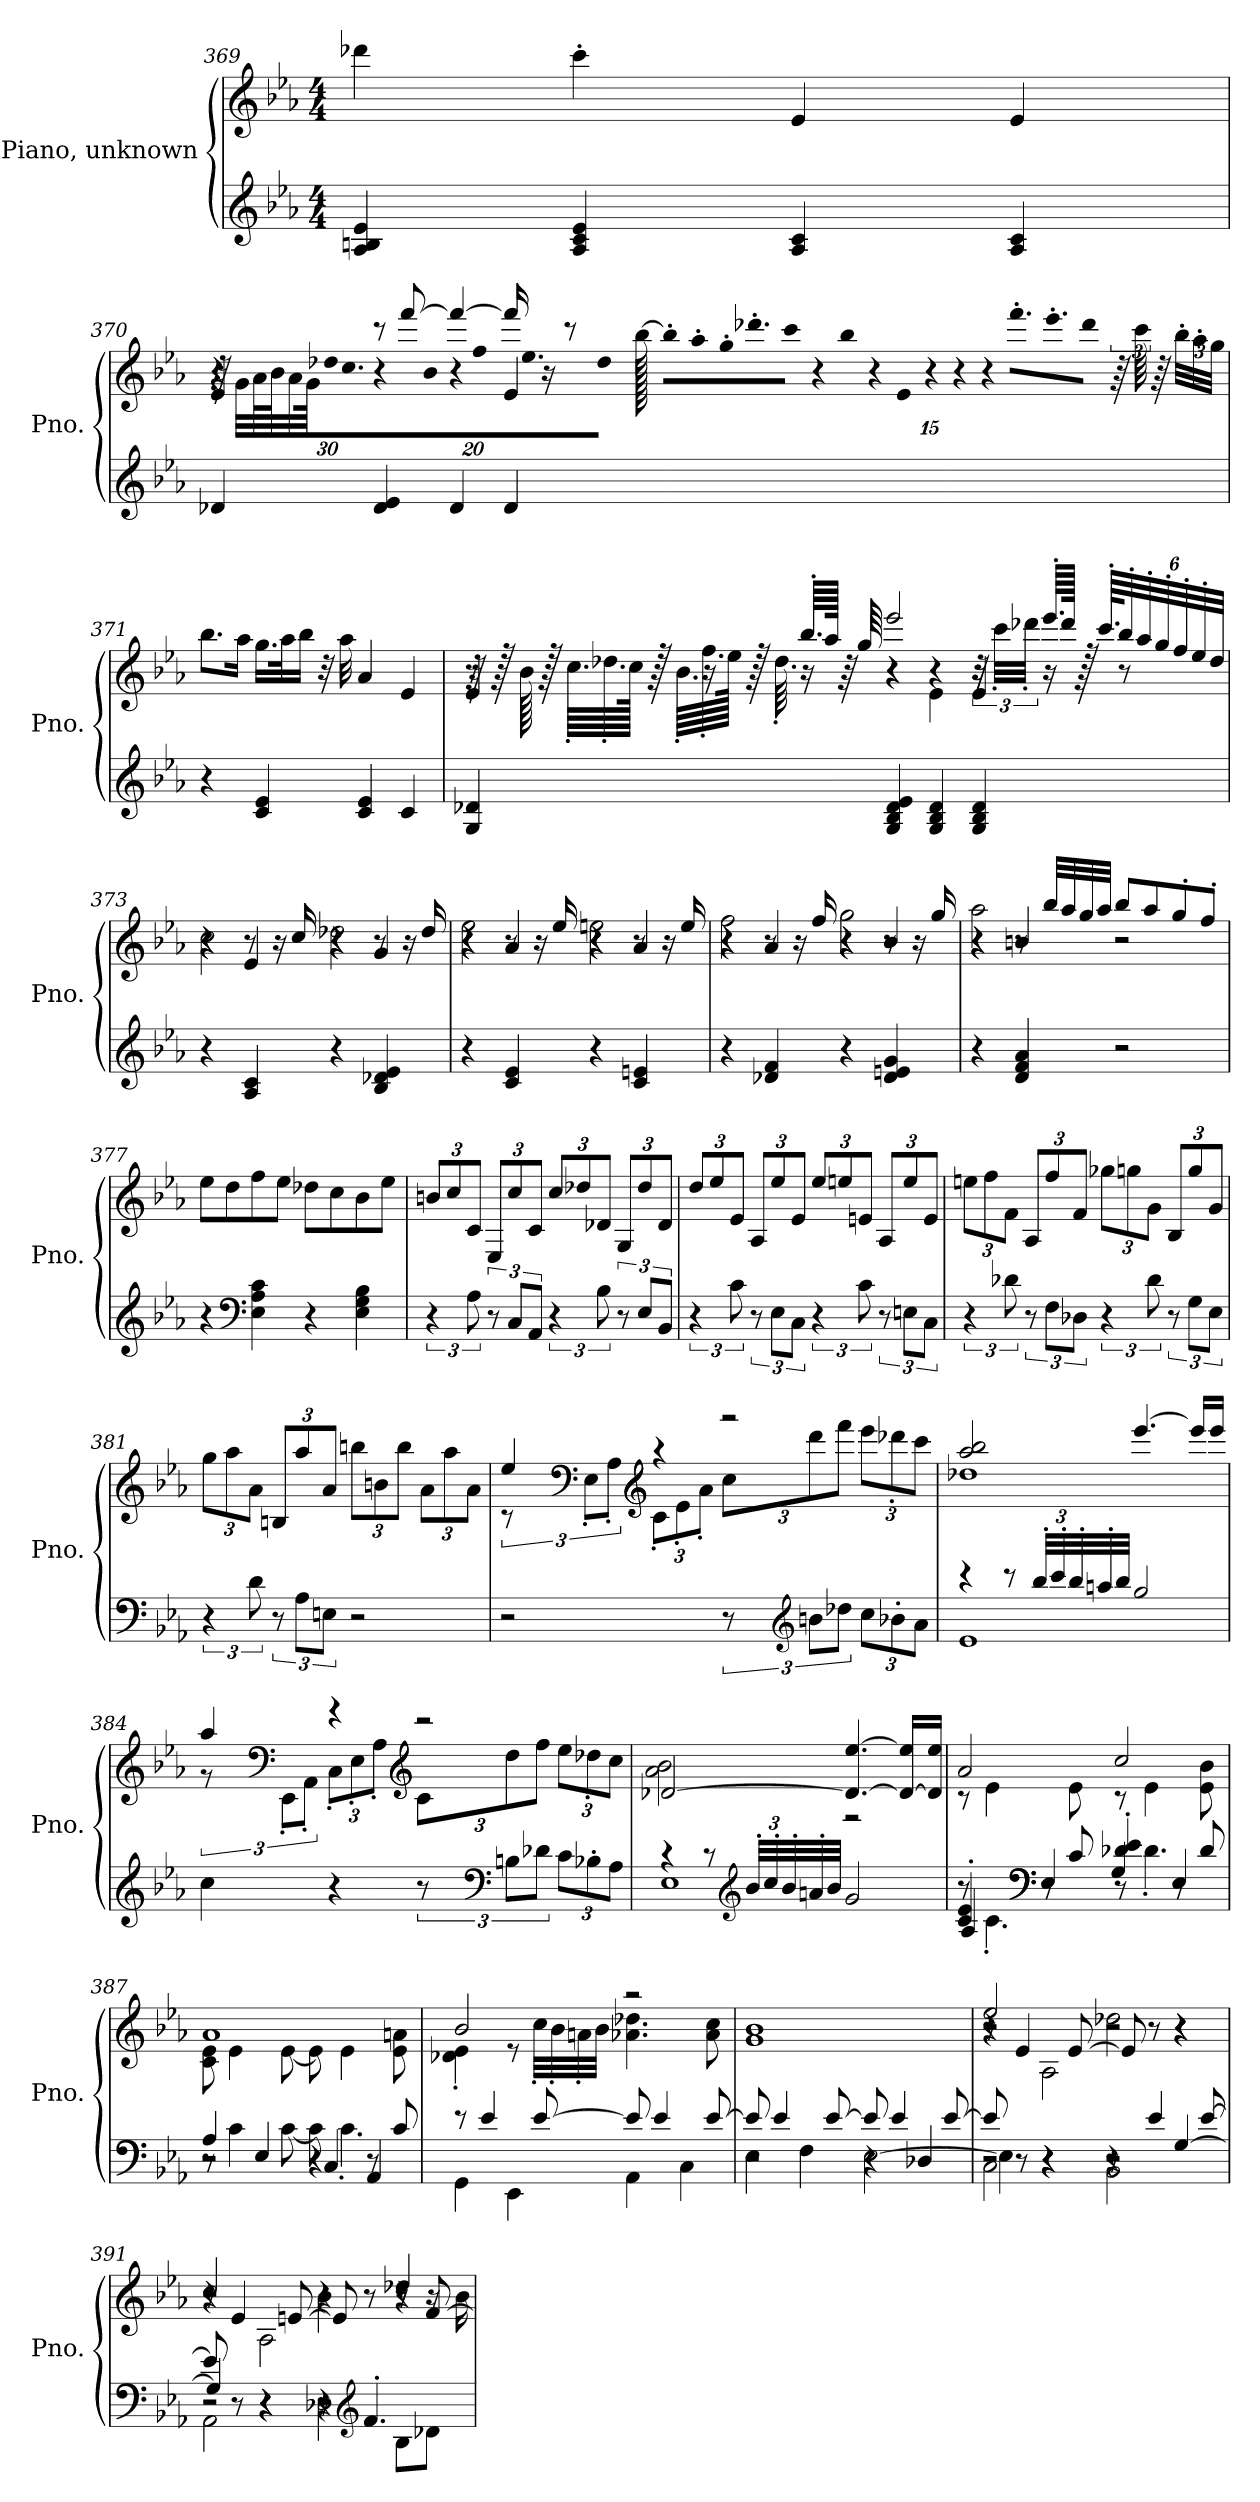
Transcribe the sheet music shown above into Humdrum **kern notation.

**kern	**kern
*part1	*part1
*staff2	*staff1
*I"Piano, unknown	*
*I'Pno.	*
*clefG2	*clefG2
*k[b-e-a-]	*k[b-e-a-]
*M4/4	*M4/4
=369	=369
4A-/ 4Bn/ 4e-/	4ddd-X\
4A-/ 4c/ 4e-/	4ccc'\
4A-/ 4c/	4e-/
4A-/ 4c/	4e-/
!!LO:PB:g=z
=370	=370
*	*^
*	*	*^
4d-X/	4r	64r	4e-/
.	.	32g\LLL	.
.	.	64a-\L	.
.	.	64b-\J	.
.	.	32a-\	.
.	.	64g\L	.
*	*	*Xbrackettup	*
!	!	!LO:N:vis=64	!
.	.	960%17dd-X\	.
!	!	!LO:N:vis=64.	!
.	.	640%17cc\	.
.	.	1920ryy	.
!	!	!LO:N:vis=64	!
.	.	960%17b-\	.
!	!	!LO:N:vis=64	!
.	.	960%17ff\	.
!	!	!LO:N:vis=64.	!
.	.	640%17ee-\	.
.	.	1920ryy	.
!	!	!LO:N:vis=64	!
.	.	960%17dd-\JJJJ	.
4d-/ 4e-/	8r	[960bb-\	4r
.	.	960%19bb-'\LLL]	.
.	.	48aa-'\	.
.	.	48gg'\	.
.	.	64.ddd-X'\L	.
.	.	128ccc\JJJJk	.
.	.	64r	.
.	.	64bb-\	.
.	[8fff/	8r	.
4d-/	4fff/_	4e-\	4r
4d-/	16fff/]	16r	4e-/
.	16r	32r	.
.	.	128r	.
.	.	64.fff'\LLLL	.
.	8r	64.eee-'\	.
.	.	128ddd-\JJJJk	.
*	*	*brackettup	*
.	.	96r	.
.	.	96ccc\	.
.	.	96r	.
*	*	*Xbrackettup	*
.	.	48bb-'\LLL	.
.	.	48aa-'\	.
.	.	48gg\JJJ	.
*	*v	*v	*v
!!LO:LB:g=z
=371	=371
4r	8.bb-\L
.	16aa-\Jk
4c/ 4e-/	16.gg\LL
.	32aa-\K
.	16bb-\JJ
.	32r
.	32aa-\
4c/ 4e-/	4a-/
4c/	4e-/
!!LO:LB:g=z
=372	=372
*	*^
*	*	*^
4G/ 4d-X/	8r	64r	4e-/
.	.	128r	.
.	.	128b-\	.
.	.	128r	.
.	.	64.cc'\LLLL	.
.	.	64.dd-X'\	.
.	.	128cc\JJJJk	.
.	.	128r	.
.	.	64.b-'\LLLL	.
.	16r	64.ff'\	.
.	.	128ee-\JJJJk	.
.	.	128r	.
.	.	64.dd-'\	.
.	64.bb-'/LLLL	16r	.
.	128aa-/JJJJk	.	.
.	64r	.	.
.	64gg/	.	.
4G/ 4B-/ 4d-/ 4e-/	2eee-/	4r	4r
4G/ 4B-/ 4d-/	.	4e-\	4r
*	*	*brackettup	*
4G/ 4B-/ 4d-/	16r	48r	4e-/
.	.	48ccc'\LLL	.
.	.	48ddd-X'\JJJ	.
.	64.eee-'/LLLL	16r	.
.	128ddd-/JJJJk	.	.
.	128r	.	.
.	64.ccc'/KLLL	.	.
*	*Xbrackettup	*	*
.	48bb-'/	8r	.
.	48aa-'/	.	.
.	48gg'/	.	.
.	48ff'/	.	.
.	48ee-'/	.	.
.	48dd-/JJJ	.	.
!!LO:LB:g=z	!!	!!
=373	=373	=373	=373
4r	4r	2cc\	4r
4A-/ 4c/	8r	.	4e-/
.	16r	.	.
.	16cc/	.	.
4r	4r	2dd-X\	4r
4B-/ 4d-X/ 4e-/	8r	.	4g/
.	16r	.	.
.	16dd-/	.	.
=374	=374	=374	=374
4r	4r	2ee-\	4r
4c/ 4e-/	8r	.	4a-/
.	16r	.	.
.	16ee-/	.	.
4r	4r	2een\	4r
4c/ 4en/	8r	.	4a-/
.	16r	.	.
.	16ee/	.	.
=375	=375	=375	=375
4r	4r	2ff\	4r
4d-X/ 4f/	8r	.	4a-/
.	16r	.	.
.	16ff/	.	.
4r	4r	2gg\	4r
4d-/ 4en/ 4g/	8r	.	4b-/
.	16r	.	.
.	16gg/	.	.
!!LO:LB:g=z	!!	!!
=376	=376	=376	=376
4r	4r	2aa-\	4r
4d/ 4f/ 4a-/	8r	.	4bn/
.	32bb-/LLL	.	.
.	32aa-/	.	.
.	32gg/	.	.
.	32aa-/JJJ	.	.
2r	8bb-/L	2r	2r
.	8aa-/	.	.
.	8gg'/	.	.
.	8ff'/J	.	.
*	*v	*v	*v
=377	=377
4r	8ee-\L
.	8dd\
*clefF4	*
4E-\ 4A-\ 4c\	8ff\
.	8ee-\J
4r	8dd-X\L
.	8cc\
4E-\ 4G\ 4B-\	8b-\
.	8ee-\J
=378	=378
6r	12bn/L
.	12cc/
12A-\	12c/J
12r	12E-/L
12C/L	12cc/
12AA-/J	12c/J
6r	12cc/L
.	12dd-X/
12B-\	12d-X/J
12r	12G/L
12E-/L	12dd-/
12BB-/J	12d-/J
!!LO:LB:g=z
=379	=379
6r	12dd/L
.	12ee-/
12c\	12e-/J
12r	12A-/L
12E-\L	12ee-/
12C\J	12e-/J
6r	12ee-/L
.	12een/
12c\	12en/J
12r	12A-/L
12En\L	12ee/
12C\J	12e/J
=380	=380
6r	12een\L
.	12ff\
12d-X\	12f\J
12r	12A-/L
12F\L	12ff/
12D-X\J	12f/J
6r	12gg-X\L
.	12ggn\
12d-\	12g\J
12r	12B-/L
12G\L	12gg/
12E-\J	12g/J
=381	=381
6r	12gg\L
.	12aa-\
12d\	12a-\J
12r	12Bn/L
12A-\L	12aa-/
12En\J	12a-/J
2r	12bbn\L
.	12bn\
.	12bb\J
.	12a-\L
.	12aa-\
.	12a-\J
!!LO:PB:g=z
=382	=382
*	*^
*	*	*brackettup
2r	4ee-/	12r
*	*clefF4	*
.	.	12E-'\L
.	.	12A-'\J
*	*clefG2	*
*	*	*Xbrackettup
.	4r	12c'\L
.	.	12e-'\
.	.	12a-'\J
12r	2r	12cc\L
*clefG2	*	*
12bn\L	.	12ddd\
12dd-X\J	.	12fff\J
*Xbrackettup	*	*
12cc\L	.	12eee-\L
12b-X'\	.	12ddd-X'\
12a-\J	.	12ccc\J
=383	=383	=383
*^	*	*
4r	1e-	2aa-/ 2bb-/	1dd-X
8r	.	.	.
48bb-'/LLL	.	.	.
48ccc'/	.	.	.
48bb-'/	.	.	.
32aan'/	.	.	.
32bb-/JJJ	.	.	.
2gg/	.	[4.eee-/	.
.	.	16eee-/LL]	.
.	.	16eee-/JJ	.
*v	*v	*	*
!!LO:LB:g=z	!!
=384	=384	=384
*	*	*brackettup
4cc\	4aa-/	12r
*	*clefF4	*
.	.	12EE-'\L
.	.	12AA-'\J
*	*	*Xbrackettup
4r	4r	12C'\L
.	.	12E-'\
.	.	12A-'\J
*	*clefG2	*
*brackettup	*	*
12r	2r	12c\L
*clefF4	*	*
12Bn\L	.	12dd\
12d-X\J	.	12ff\J
*Xbrackettup	*	*
12c\L	.	12ee-\L
12B-X'\	.	12dd-X'\
12A-\J	.	12cc\J
=385	=385	=385
*^	*	*
4r	1E-	[2d-X/	2a-\ 2b-\
8r	.	.	.
*clefG2	*	*	*
48b-'/LLL	.	.	.
48cc'/	.	.	.
48b-'/	.	.	.
32an'/	.	.	.
32b-/JJJ	.	.	.
2g/	.	4.d-/_ [4.ee-/	2r
.	.	16d-/_ 16ee-/]LL	.
.	.	16d-/] 16ee-/JJ	.
!!LO:LB:g=z	!!
=386	=386	=386	=386
*	*^	*	*
4c/' 4e-/'	8r	4A-/	2a-/	8r
.	4.c'\	.	.	4e-\
*clefF4	*	*	*	*
8r	.	4E-/	.	.
8c/	.	.	.	8e-\
4d-X/' 4e-/'	8r	4G/	2cc/	8r
.	4.d-'\	.	.	4e-\
8r	.	4E-/	.	.
8d-/	.	.	.	8e-\ 8b-\
=387	=387	=387	=387	=387
2r	8r	4A-/	1a-	8c\ 8e-\
.	4c\	.	.	4e-\
.	.	4E-/	.	.
.	[8c\	.	.	[8e-\
4r	8c\]	4C/	.	8e-\]
.	4.c'\	.	.	4e-\
8r	.	4AA-/	.	.
8c/	.	.	.	8e-\ 8an\
*	*v	*v	*	*
=388	=388	=388	=388
8r	4GG\	2b-/	4d-X\' 4e-\'
4e-/	.	.	.
.	4EE-\	.	8r
[8e-/	.	.	32cc'\LLL
.	.	.	32b-'\
.	.	.	32an'\
.	.	.	32b-\JJJ
8e-/]	4AA-\	2r	4.a-X\ 4.dd-X\
4e-/	.	.	.
.	4C\	.	.
[8e-/	.	.	8a-\ 8cc\
*	*	*v	*v
!!LO:LB:g=z
=389	=389	=389
*	*^	*
8e-/]	2r	4E-\	1g 1b-
4e-/	.	.	.
.	.	4F\	.
[8e-/	.	.	.
8e-/]	4r	[2E-\	.
4e-/	.	.	.
.	4D-X/	.	.
[8e-/	.	.	.
=390	=390	=390	=390
*	*	*^	*^
*	*	*	*	*	*^
*	*	*	*	*	*	*^
8e-/]	2C\	2r	4E-\]	2ee-/	2r	8r	4r
8r	.	.	.	.	.	4e-/	.
4r	.	.	4r	.	.	.	2A-\
.	.	.	.	.	.	[8e-/	.
8r	2r	4r	2BB-\	2r	2dd-X\	8e-/]	.
4e-/	.	.	.	.	.	8r	.
.	.	[4G/	.	.	.	4r	4r
[8e-/	.	.	.	.	.	.	.
=391	=391	=391	=391	=391	=391	=391	=391
8e-/]	2AA-\	4G/]	2r	2cc/	2r	8r	4r
8r	.	.	.	.	.	4e-/	.
4r	.	4r	.	.	.	.	2A-\
.	.	.	.	.	.	[8en/	.
8r	4r	2r	2D-X\	4r	4b-\	8e/]	.
*clefG2	*	*	*	*	*	*	*
4.f'/	.	.	.	.	.	8r	.
.	8B-\L	.	.	4dd-X/	8r	8r	4r
.	8d-X\J	.	.	.	16r	[8f/	.
.	.	.	.	.	16b-\	.	.
*v	*v	*v	*v	*	*	*	*
*	*v	*v	*v	*v
=	=
*-	*-
